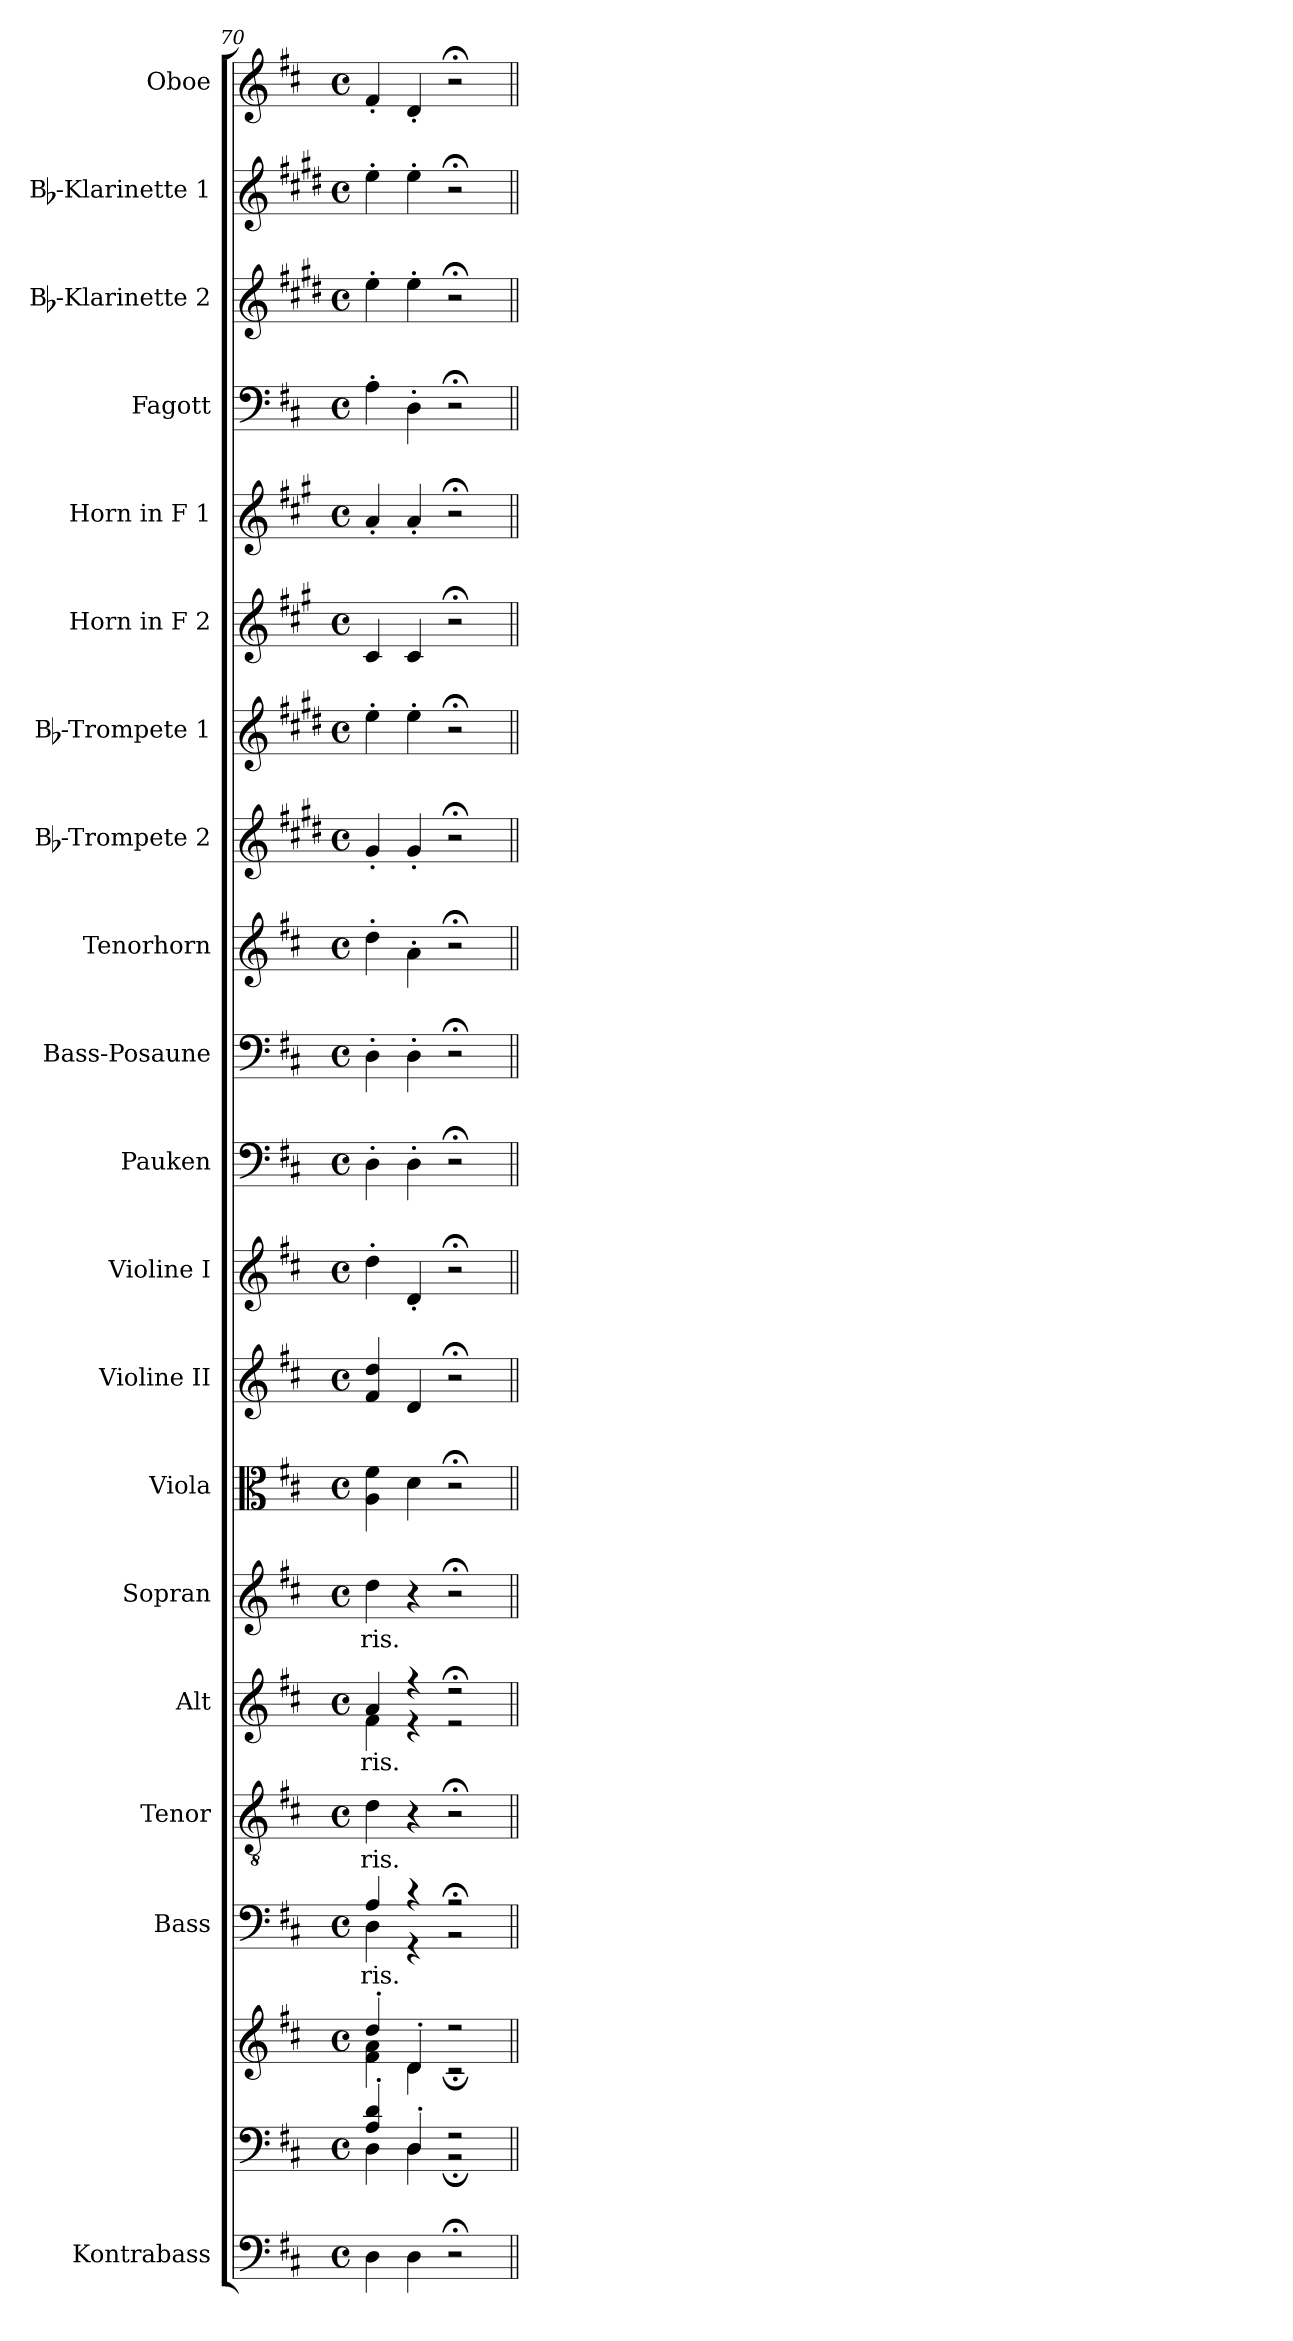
**kern	**kern	**kern	**kern	**text	**kern	**text	**kern	**text	**kern	**text	**kern	**kern	**kern	**kern	**kern	**kern	**kern	**kern	**kern	**kern	**kern	**kern	**kern	**kern
*part20	*part19	*part19	*part18	*part18	*part17	*part17	*part16	*part16	*part15	*part15	*part14	*part13	*part12	*part11	*part10	*part9	*part8	*part7	*part6	*part5	*part4	*part3	*part2	*part1
*staff21	*staff20	*staff19	*staff18	*staff18	*staff17	*staff17	*staff16	*staff16	*staff15	*staff15	*staff14	*staff13	*staff12	*staff11	*staff10	*staff9	*staff8	*staff7	*staff6	*staff5	*staff4	*staff3	*staff2	*staff1
*I"Kontrabass	*	*	*I"Bass	*	*I"Tenor	*	*I"Alt	*	*I"Sopran	*	*I"Viola	*I"Violine II	*I"Violine I	*I"Pauken	*I"Bass-Posaune	*I"Tenorhorn	*I"Bb-Trompete 2	*I"Bb-Trompete 1	*I"Horn in F 2	*I"Horn in F 1	*I"Fagott	*I"Bb-Klarinette 2	*I"Bb-Klarinette 1	*I"Oboe
*I'Kb.	*	*	*I'B.	*	*I'T.	*	*I'A.	*	*I'S.	*	*I'Vla.	*I'Vl. II	*I'Vl. I	*I'Pk.	*I'B. Pos.	*I'T. Hrn.	*I'Bb Trp. 2	*I'Bb Trp. 1	*	*	*I'Fg.	*I'Bb Kl. 2	*I'Bb Kl. 1	*I'Ob.
*clefF4	*clefF4	*clefG2	*clefF4	*	*clefGv2	*	*clefG2	*	*clefG2	*	*clefC3	*clefG2	*clefG2	*clefF4	*clefF4	*clefG2	*clefG2	*clefG2	*clefG2	*clefG2	*clefF4	*clefG2	*clefG2	*clefG2
*ITrd7c12	*	*	*	*	*	*	*	*	*	*	*	*	*	*	*	*ITrd8c14	*ITrd1c2	*ITrd1c2	*ITrd4c7	*ITrd4c7	*	*ITrd1c2	*ITrd1c2	*
*k[f#c#]	*k[f#c#]	*k[f#c#]	*k[f#c#]	*	*k[f#c#]	*	*k[f#c#]	*	*k[f#c#]	*	*k[f#c#]	*k[f#c#]	*k[f#c#]	*k[f#c#]	*k[f#c#]	*k[f#c#]	*k[f#c#]	*k[f#c#]	*k[f#c#]	*k[f#c#]	*k[f#c#]	*k[f#c#]	*k[f#c#]	*k[f#c#]
*D:	*D:	*D:	*D:	*	*D:	*	*D:	*	*D:	*	*D:	*D:	*D:	*D:	*D:	*D:	*D:	*D:	*D:	*D:	*D:	*D:	*D:	*D:
*M4/4	*M4/4	*M4/4	*M4/4	*	*M4/4	*	*M4/4	*	*M4/4	*	*M4/4	*M4/4	*M4/4	*M4/4	*M4/4	*M4/4	*M4/4	*M4/4	*M4/4	*M4/4	*M4/4	*M4/4	*M4/4	*M4/4
*met(c)	*met(c)	*met(c)	*met(c)	*	*met(c)	*	*met(c)	*	*met(c)	*	*met(c)	*met(c)	*met(c)	*met(c)	*met(c)	*met(c)	*met(c)	*met(c)	*met(c)	*met(c)	*met(c)	*met(c)	*met(c)	*met(c)
=70	=70	=70	=70	=70	=70	=70	=70	=70	=70	=70	=70	=70	=70	=70	=70	=70	=70	=70	=70	=70	=70	=70	=70	=70
*	*^	*^	*	*	*	*	*	*	*	*	*	*	*	*	*	*	*	*	*	*	*	*	*	*
!	!	!	!	!	!	!LO:LY:b	!	!LO:LY:b	!	!LO:LY:b	!	!LO:LY:b	!	!	!	!	!	!	!	!	!	!	!	!	!	!
*	*	*	*	*	*^	*	*	*	*^	*	*	*	*	*	*	*	*	*	*	*	*	*	*	*	*	*
4DD\	4A/'> 4d/'>	4D\	4dd'>/	4f#\ 4a\	4A/	4D\	-ris.	4d\	-ris.	4a/	4f#\	-ris.	4dd\	-ris.	4A\ 4f#\	4f#/ 4dd/	4dd'>\	4D'>\	4D'>\	4d'>\	4f#'</	4dd'>\	4F#/	4d'</	4A'>\	4dd'>\	4dd'>\	4f#'</
4DD\	4D'>/	4D\	4d'>/	4d\	4r	4r	.	4r	.	4r	4r	.	4r	.	4d\	4d/	4d'</	4D'>\	4D'>\	4A'>\	4f#'</	4dd'>\	4F#/	4d'</	4D'>\	4dd'>\	4dd'>\	4d'</
2r;<	2r	2r;<	2r	2r;<	2r;<	2r	.	2r;<	.	2r;<	2r	.	2r;<	.	2r;<	2r;<	2r;<	2r;<	2r;<	2r;<	2r;<	2r;<	2r;<	2r;<	2r;<	2r;<	2r;<	2r;<
*	*v	*v	*	*	*v	*v	*	*	*	*v	*v	*	*	*	*	*	*	*	*	*	*	*	*	*	*	*	*	*
*	*	*v	*v	*	*	*	*	*	*	*	*	*	*	*	*	*	*	*	*	*	*	*	*	*	*
=||	=||	=||	=||	=||	=||	=||	=||	=||	=||	=||	=||	=||	=||	=||	=||	=||	=||	=||	=||	=||	=||	=||	=||	=||
*-	*-	*-	*-	*-	*-	*-	*-	*-	*-	*-	*-	*-	*-	*-	*-	*-	*-	*-	*-	*-	*-	*-	*-	*-
